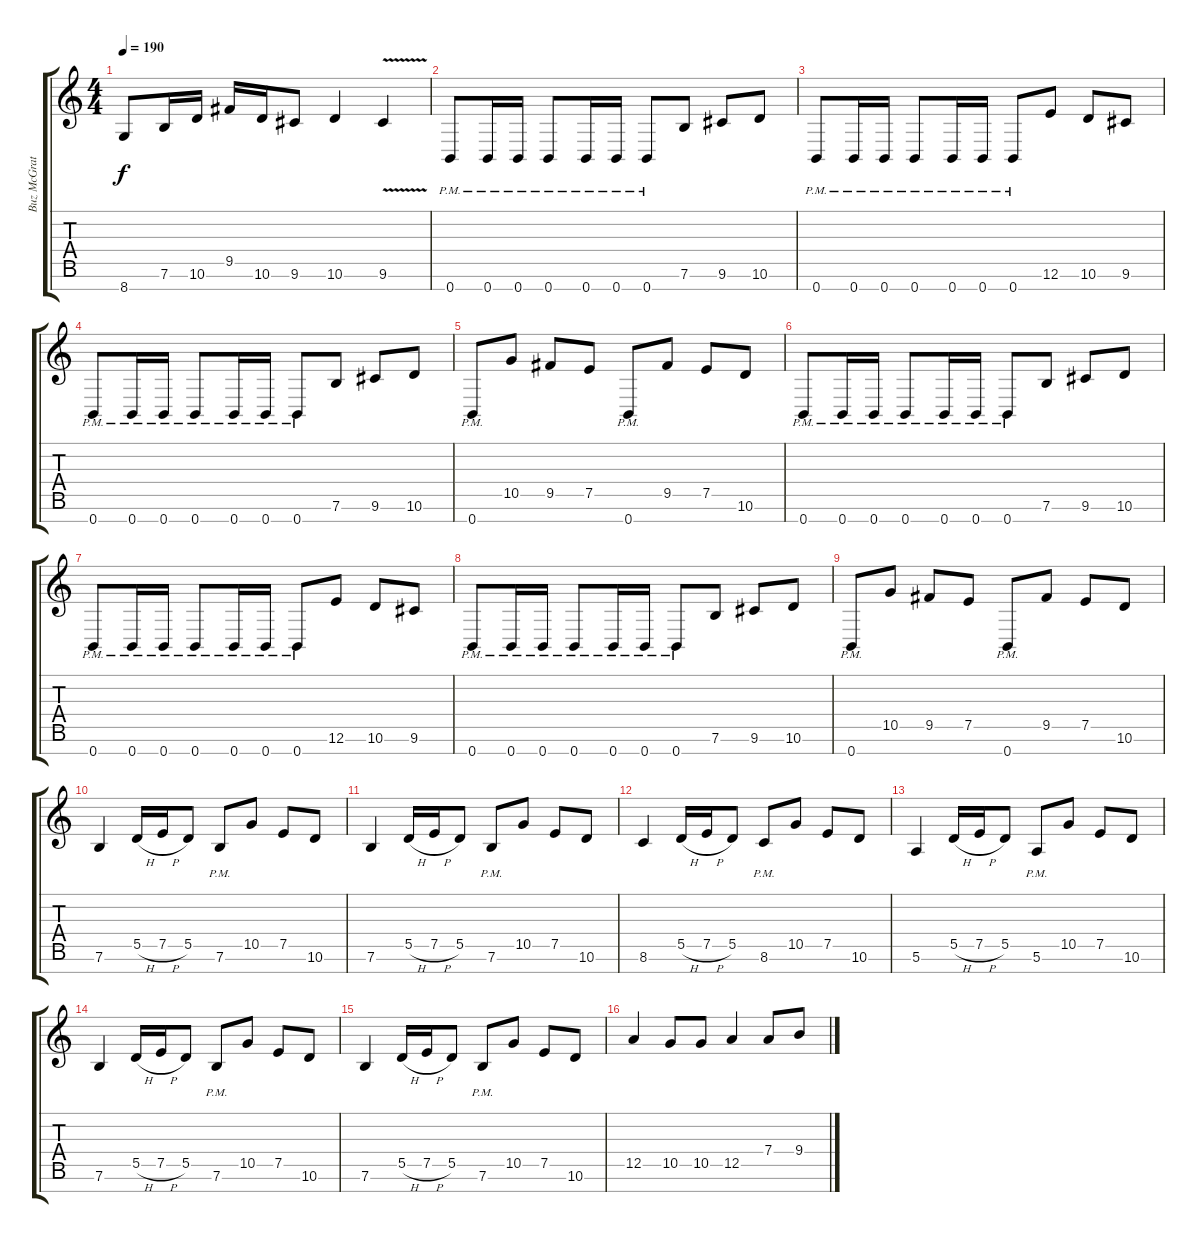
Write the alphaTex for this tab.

\track ("Buz McGrath" "Buz McGrat") {instrument distortionguitar}
\staff {score tabs}
\tuning (E4 B3 G3 D3 A2 E2 B1) {hide}
\ts (4 4)
\tempo 190
\clef g2
\ks c
8.7.8{dy f} 7.6.16 10.6.16 9.5.16 10.6.16 9.6.8 10.6.4 9.6{v}.4 |
0.7{pm}.8 0.7{pm}.16 0.7{pm}.16 0.7{pm}.8 0.7{pm}.16 0.7{pm}.16 0.7{pm}.8 7.6.8 9.6.8 10.6.8 |
0.7{pm}.8 0.7{pm}.16 0.7{pm}.16 0.7{pm}.8 0.7{pm}.16 0.7{pm}.16 0.7{pm}.8 12.6.8 10.6.8 9.6.8 |
0.7{pm}.8 0.7{pm}.16 0.7{pm}.16 0.7{pm}.8 0.7{pm}.16 0.7{pm}.16 0.7{pm}.8 7.6.8 9.6.8 10.6.8 |
0.7{pm}.8 10.5.8 9.5.8 7.5.8 0.7{pm}.8 9.5.8 7.5.8 10.6.8 |
0.7{pm}.8 0.7{pm}.16 0.7{pm}.16 0.7{pm}.8 0.7{pm}.16 0.7{pm}.16 0.7{pm}.8 7.6.8 9.6.8 10.6.8 |
0.7{pm}.8 0.7{pm}.16 0.7{pm}.16 0.7{pm}.8 0.7{pm}.16 0.7{pm}.16 0.7{pm}.8 12.6.8 10.6.8 9.6.8 |
0.7{pm}.8 0.7{pm}.16 0.7{pm}.16 0.7{pm}.8 0.7{pm}.16 0.7{pm}.16 0.7{pm}.8 7.6.8 9.6.8 10.6.8 |
0.7{pm}.8 10.5.8 9.5.8 7.5.8 0.7{pm}.8 9.5.8 7.5.8 10.6.8 |
7.6.4 5.5{h}.16 7.5{h}.16 5.5.8 7.6{pm}.8 10.5.8 7.5.8 10.6.8 |
7.6.4 5.5{h}.16 7.5{h}.16 5.5.8 7.6{pm}.8 10.5.8 7.5.8 10.6.8 |
8.6.4 5.5{h}.16 7.5{h}.16 5.5.8 8.6{pm}.8 10.5.8 7.5.8 10.6.8 |
5.6.4 5.5{h}.16 7.5{h}.16 5.5.8 5.6{pm}.8 10.5.8 7.5.8 10.6.8 |
7.6.4 5.5{h}.16 7.5{h}.16 5.5.8 7.6{pm}.8 10.5.8 7.5.8 10.6.8 |
7.6.4 5.5{h}.16 7.5{h}.16 5.5.8 7.6{pm}.8 10.5.8 7.5.8 10.6.8 |
12.5.4 10.5.8 10.5.8 12.5.4 7.4.8 9.4.8
